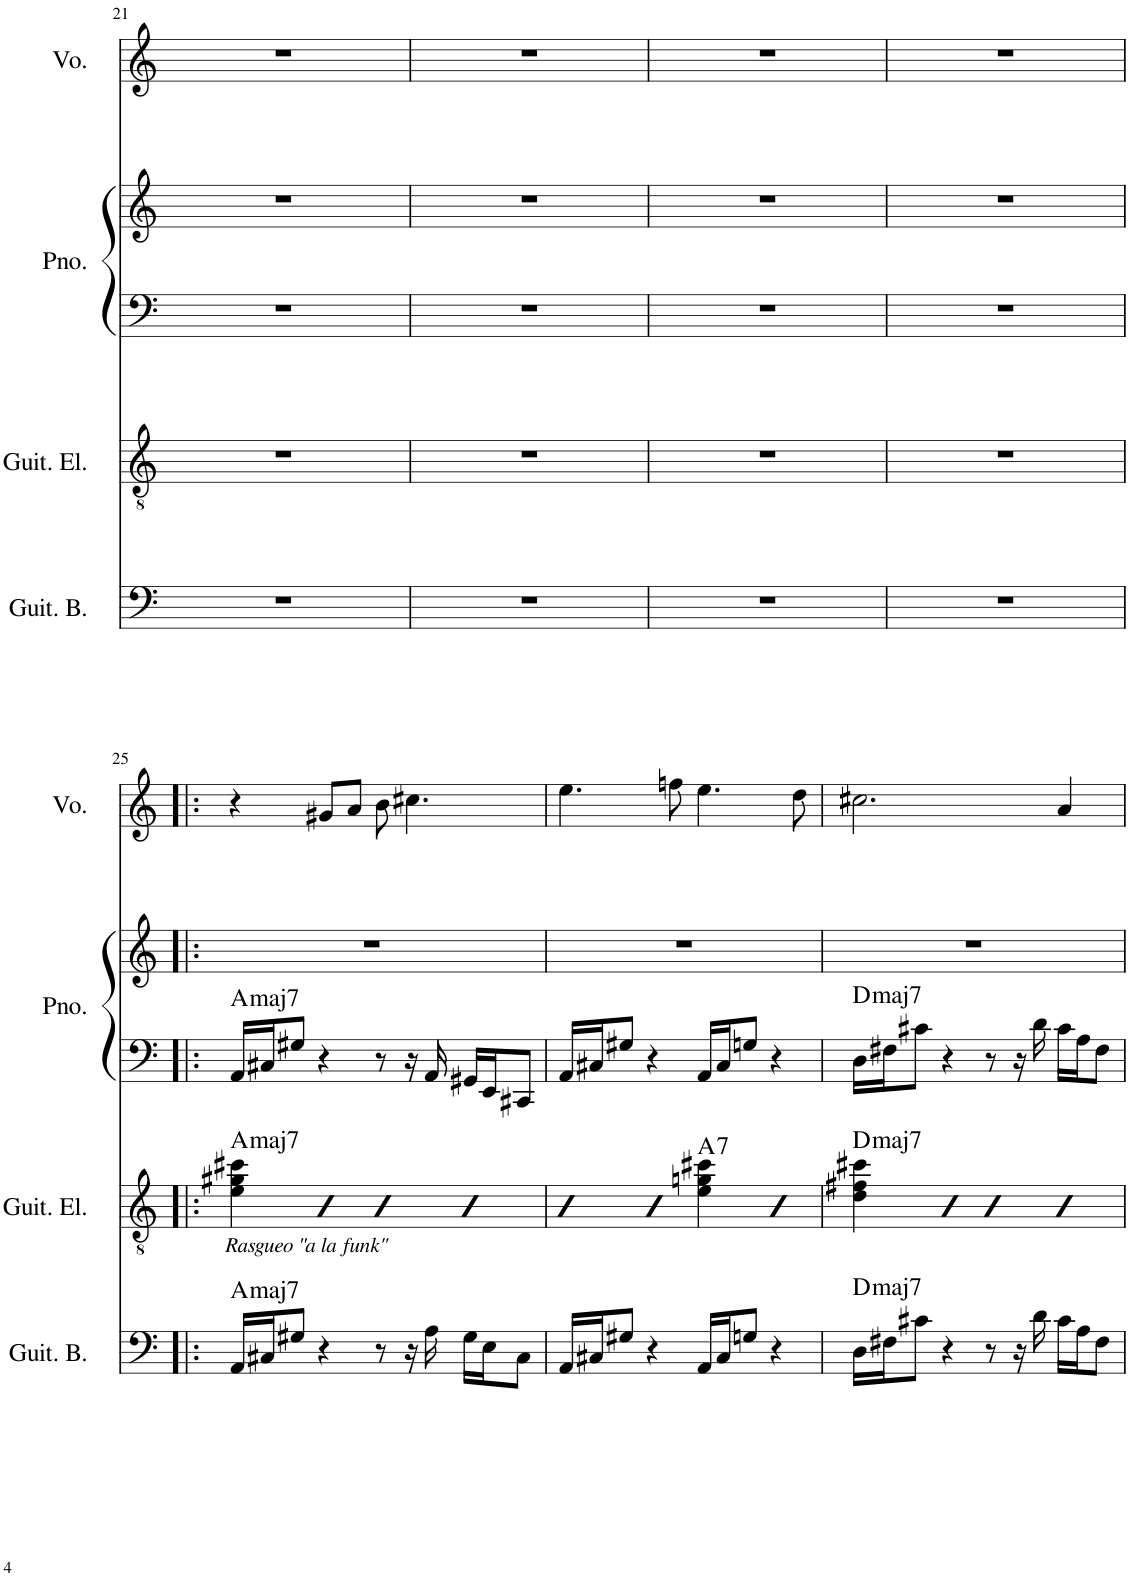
**kern	**harte	**kern	**harte	**kern	**kern	**harte	**kern
*part4	*part4	*part3	*part3	*part2	*part2	*part2	*part1
*staff5	*	*staff4	*	*staff3	*staff2	*	*staff1
*I"Bajo eléctrico	*	*I"Guitarra eléctrica	*	*I"Piano	*	*	*I"Voz
*	*	*I'Guit. El.	*	*I'Pno.	*	*	*I'Vo.
!!LO:PB:g=z
*clefF4	*	*clefGv2	*	*clefF4	*clefG2	*	*clefG2
*Trd7c12	*	*	*	*	*	*	*
*k[]	*	*k[]	*	*k[]	*k[]	*	*k[]
*M4/4	*	*M4/4	*	*M4/4	*M4/4	*	*M4/4
=21	=21	=21	=21	=21	=21	=21	=21
1r	.	1r	.	1r	1r	.	1r
=22	=22	=22	=22	=22	=22	=22	=22
1r	.	1r	.	1r	1r	.	1r
=23	=23	=23	=23	=23	=23	=23	=23
1r	.	1r	.	1r	1r	.	1r
=24	=24	=24	=24	=24	=24	=24	=24
1r	.	1r	.	1r	1r	.	1r
!!LO:LB:g=z
=25!|:	=25!|:	=25!|:	=25!|:	=25!|:	=25!|:	=25!|:	=25!|:
!	!LO:H:kt=maj7	!LO:TX:b:i:t=Rasgueo "a la funk"	!LO:H:kt=maj7	!	!	!LO:H:kt=maj7	!
16AA/LL	A:maj7	4e\ 4g#X\ 4cc#X\	A:maj7	16AA/LL	1r	A:maj7	4r
16C#X/J	.	.	.	16C#X/J	.	.	.
8G#X/J	.	.	.	8G#X/J	.	.	.
4r	.	4B	.	4r	.	.	8g#X/L
.	.	.	.	.	.	.	8a/J
8r	.	4B	.	8r	.	.	8b\
16r	.	.	.	16r	.	.	4.cc#X\
16A\	.	.	.	16AA/	.	.	.
16G#\LL	.	4B	.	16GG#X/LL	.	.	.
16E\J	.	.	.	16EE/J	.	.	.
8C#\J	.	.	.	8CC#X/J	.	.	.
=26	=26	=26	=26	=26	=26	=26	=26
16AA/LL	.	4B	.	16AA/LL	1r	.	4.ee\
16C#X/J	.	.	.	16C#X/J	.	.	.
8G#X/J	.	.	.	8G#X/J	.	.	.
4r	.	4B	.	4r	.	.	.
.	.	.	.	.	.	.	8ffn\
!	!	!	!LO:H:kt=7	!	!	!	!
16AA/LL	.	4e\ 4gn\ 4cc#X\	A:7	16AA/LL	.	.	4.ee\
16C#/J	.	.	.	16C#/J	.	.	.
8Gn/J	.	.	.	8Gn/J	.	.	.
4r	.	4B	.	4r	.	.	.
.	.	.	.	.	.	.	8dd\
=27	=27	=27	=27	=27	=27	=27	=27
!	!LO:H:kt=maj7	!	!LO:H:kt=maj7	!	!	!LO:H:kt=maj7	!
16D\LL	D:maj7	4d\ 4f#X\ 4cc#X\	D:maj7	16D\LL	1r	D:maj7	2.cc#X\
16F#X\J	.	.	.	16F#X\J	.	.	.
8c#X\J	.	.	.	8c#X\J	.	.	.
4r	.	4B	.	4r	.	.	.
8r	.	4B	.	8r	.	.	.
16r	.	.	.	16r	.	.	.
16d\	.	.	.	16d\	.	.	.
16c#\LL	.	4B	.	16c#\LL	.	.	4a/
16A\J	.	.	.	16A\J	.	.	.
8F#\J	.	.	.	8F#\J	.	.	.
=	=	=	=	=	=	=	=
*-	*-	*-	*-	*-	*-	*-	*-
